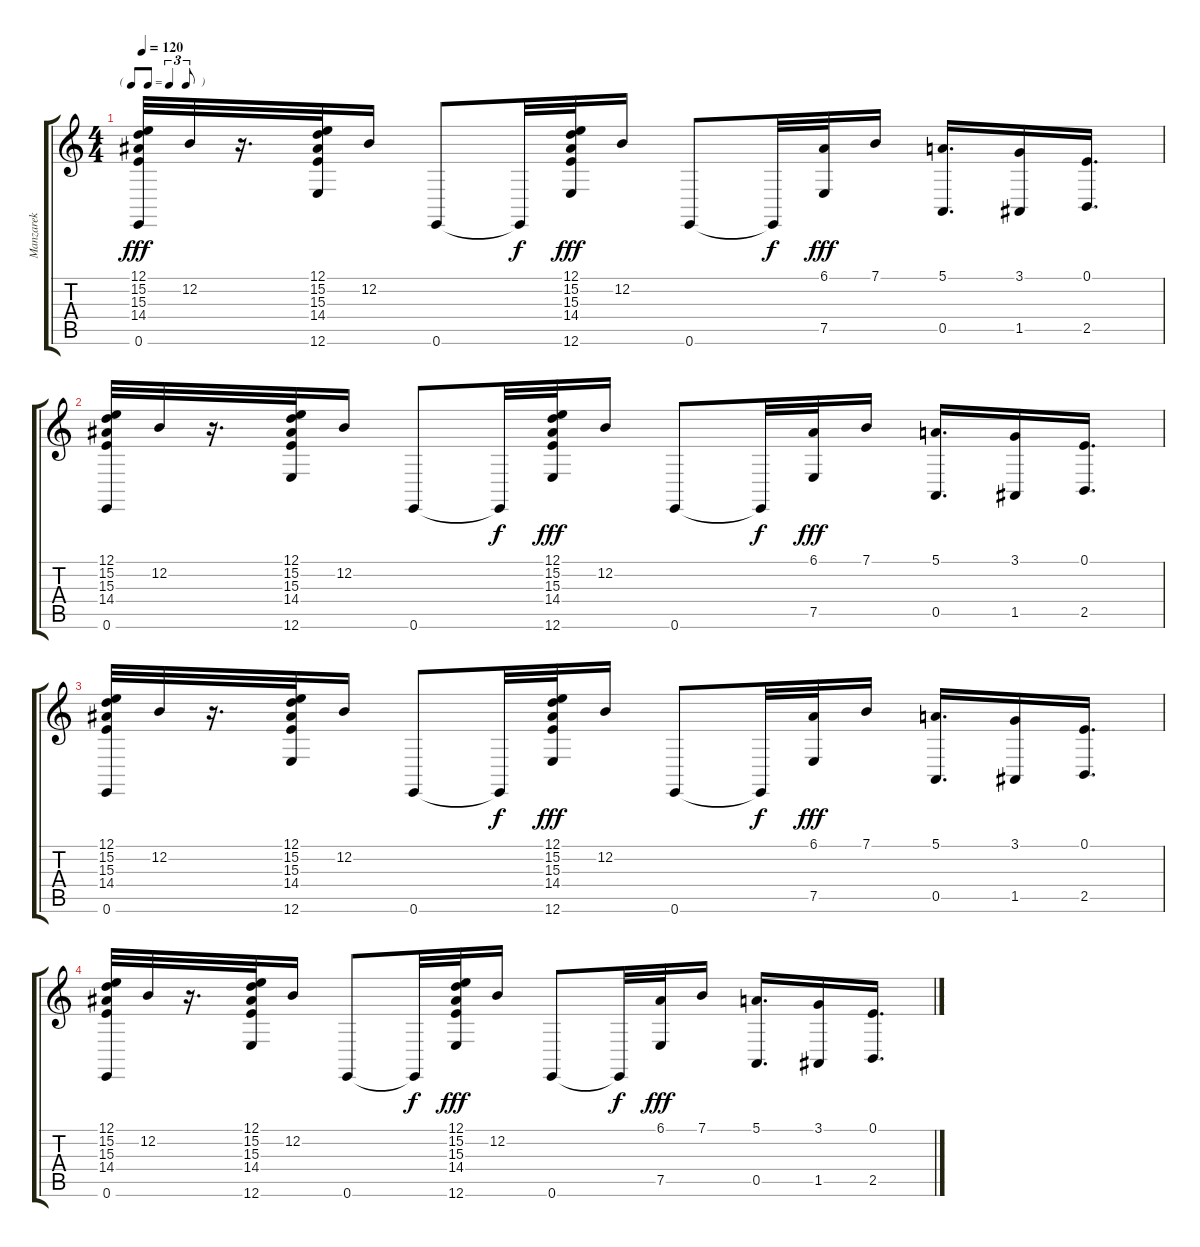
\track ("Manzarek" "Manzarek") {instrument acousticgrandpiano}
\staff {score tabs}
\tuning (E4 B3 G3 D3 A2 E2) {hide}
\ts (4 4)
\tf triplet8th
\tempo 120
\clef g2
\ks c
(12.1 15.2 15.3 14.4 0.6).32{dy fff} 12.2.32 r.16{d} (12.1 15.2 15.3 14.4 12.6).32 12.2.16 0.6.8 0.6{t}.32{dy f} (12.1 15.2 15.3 14.4 12.6).32{dy fff} 12.2.16 0.6.8 0.6{t}.32{dy f} (6.1 7.5).32{dy fff} 7.1.16 (5.1 0.5).16{d} (3.1 1.5).16 (0.1 2.5).16{d} |
(12.1 15.2 15.3 14.4 0.6).32 12.2.32 r.16{d} (12.1 15.2 15.3 14.4 12.6).32 12.2.16 0.6.8 0.6{t}.32{dy f} (12.1 15.2 15.3 14.4 12.6).32{dy fff} 12.2.16 0.6.8 0.6{t}.32{dy f} (6.1 7.5).32{dy fff} 7.1.16 (5.1 0.5).16{d} (3.1 1.5).16 (0.1 2.5).16{d} |
(12.1 15.2 15.3 14.4 0.6).32 12.2.32 r.16{d} (12.1 15.2 15.3 14.4 12.6).32 12.2.16 0.6.8 0.6{t}.32{dy f} (12.1 15.2 15.3 14.4 12.6).32{dy fff} 12.2.16 0.6.8 0.6{t}.32{dy f} (6.1 7.5).32{dy fff} 7.1.16 (5.1 0.5).16{d} (3.1 1.5).16 (0.1 2.5).16{d} |
(12.1 15.2 15.3 14.4 0.6).32 12.2.32 r.16{d} (12.1 15.2 15.3 14.4 12.6).32 12.2.16 0.6.8 0.6{t}.32{dy f} (12.1 15.2 15.3 14.4 12.6).32{dy fff} 12.2.16 0.6.8 0.6{t}.32{dy f} (6.1 7.5).32{dy fff} 7.1.16 (5.1 0.5).16{d} (3.1 1.5).16 (0.1 2.5).16{d}
